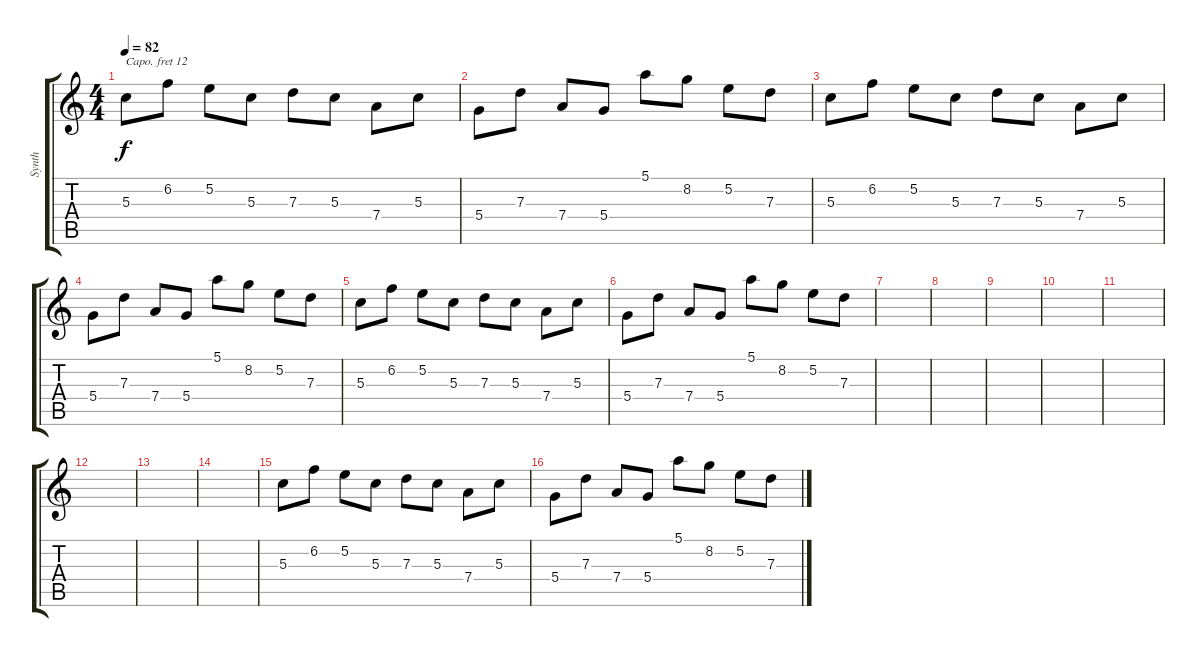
\track ("Synth" "Synth") {instrument pad7halo}
\staff {score tabs}
\capo 12
\tuning (E4 B3 G3 D3 A2 E2) {hide}
\ts (4 4)
\tempo 82
\clef g2
\ks c
5.3.8{dy f} 6.2.8 5.2.8 5.3.8 7.3.8 5.3.8 7.4.8 5.3.8 |
5.4.8 7.3.8 7.4.8 5.4.8 5.1.8 8.2.8 5.2.8 7.3.8 |
5.3.8 6.2.8 5.2.8 5.3.8 7.3.8 5.3.8 7.4.8 5.3.8 |
5.4.8 7.3.8 7.4.8 5.4.8 5.1.8 8.2.8 5.2.8 7.3.8 |
5.3.8 6.2.8 5.2.8 5.3.8 7.3.8 5.3.8 7.4.8 5.3.8 |
5.4.8 7.3.8 7.4.8 5.4.8 5.1.8 8.2.8 5.2.8 7.3.8 |
|
|
|
|
|
|
|
|
5.3.8 6.2.8 5.2.8 5.3.8 7.3.8 5.3.8 7.4.8 5.3.8 |
5.4.8 7.3.8 7.4.8 5.4.8 5.1.8 8.2.8 5.2.8 7.3.8
